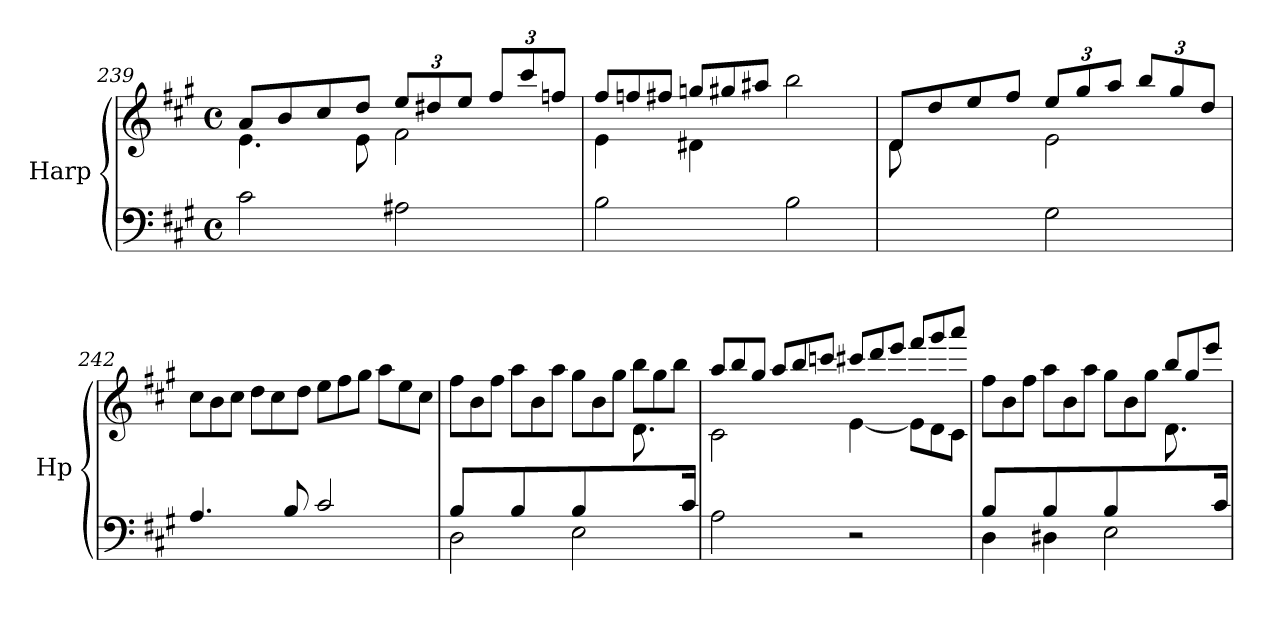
**kern	**kern
*part1	*part1
*staff2	*staff1
*I"Harp	*
*I'Hp	*
*clefF4	*clefG2
*k[f#c#g#]	*k[f#c#g#]
*A:	*A:
*M4/4	*M4/4
*met(c)	*met(c)
=239	=239
*	*^
2c#\	8a/L	4.e\
.	8b/	.
.	8cc#/	.
.	8dd/J	8e\
*	*Xbrackettup	*
2A#X\	12ee/L	2f#\
.	12dd#X/	.
.	12ee/J	.
.	12ff#/L	.
.	12ccc#/	.
.	12ffn/J	.
=240	=240	=240
*^	*	*
*	*	*Xtuplet	*
2ryy	2B\	12ff#/L	4e\
.	.	12ffn/	.
.	.	12ff#X/J	.
.	.	12ggn/L	4d#X\
.	.	12gg#X/	.
.	.	12aa#X/J	.
2ryy	2B\	2bb\	2ryy
=241	=241	=241	=241
*	*	*	*^
2ryy	8ryy	8d/L	2ryy	8d\L
.	8F#/	8dd/	.	2..ryy
.	8G#/	8ee/	.	.
.	8A/J	8ff#/J	.	.
*	*	*tuplet	*	*
2ryy	2G#\	12ee/L	2e\	.
.	.	12gg#/	.	.
.	.	12aa/J	.	.
.	.	12bb/L	.	.
.	.	12gg#/	.	.
.	.	12dd/J	.	.
*v	*v	*	*	*
*	*v	*v	*v
!!LO:PB:g=z
=242	=242
*	*Xtuplet
4.A/	12cc#\L
.	12b\
.	12cc#\J
.	12dd\L
.	12cc#\
8B/	.
.	12dd\J
2c#/	12ee\L
.	12ff#\
.	12gg#\J
.	12aa\L
.	12ee\
.	12cc#\J
!!LO:PB:g=z
=243	=243
*^	*^
4B/	2D\	12ff#\L	2.ryy
.	.	12b\	.
.	.	12ff#\J	.
4B/	.	12aa\L	.
.	.	12b\	.
.	.	12aa\J	.
4B/	2E\	12gg#\L	.
.	.	12b\	.
.	.	12gg#\J	.
8.ryy	.	12bb\L	8.d\L
.	.	12gg#\	.
.	.	12bb\J	.
16c#/Jk	.	.	16ryy
*v	*v	*	*
=244	=244	=244
2A\	12aa/L	2c#\
.	12bb/	.
.	12gg#/J	.
.	12aa/L	.
.	12bb/	.
.	12cccn/J	.
2r	12ccc#X/L	[4e\
.	12ddd/	.
.	12eee/J	.
.	12fff#/L	12e\L]
.	12ggg#/	12d\
.	12aaa/J	12c#\J
!!LO:PB:g=z	!!
=245	=245	=245
*^	*	*
4B/	4D\	12ff#\L	2.ryy
.	.	12b\	.
.	.	12ff#\J	.
4B/	4D#X\	12aa\L	.
.	.	12b\	.
.	.	12aa\J	.
4B/	2E\	12gg#\L	.
.	.	12b\	.
.	.	12gg#\J	.
8.ryy	.	12bb/L	8.d\L
.	.	12gg#/	.
.	.	12eee/J	.
16c#/Jk	.	.	16ryy
*v	*v	*	*
*	*v	*v
=	=
*-	*-
